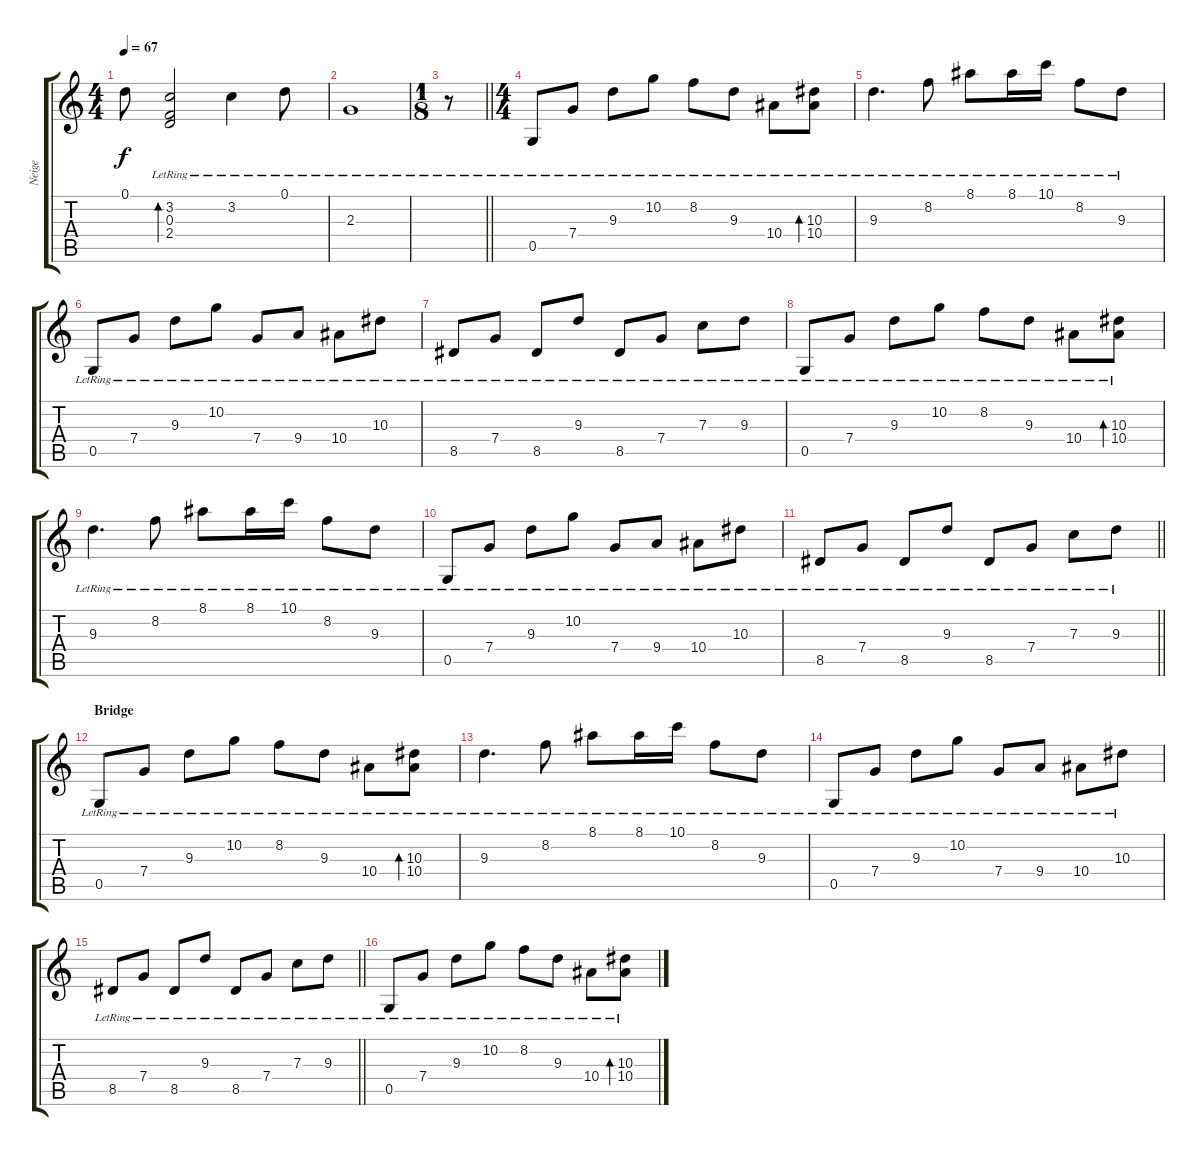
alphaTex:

\track ("Neige" "Neige") {instrument electricguitarjazz}
\staff {score tabs}
\tuning (D4 A3 F3 C3 G2 D2) {hide}
\ts (4 4)
\tempo 67
\clef g2
\ks c
0.1{t}.8{dy f} (3.2{lr} 0.3{lr} 2.4{lr}).2{bd 60} 3.2{lr}.4 0.1{lr}.8 |
2.3{lr}.1 |
\ts (1 8)
\barLineRight lightlight
r.8 |
\ts (4 4)
\section ("" "")
0.5{lr}.8 7.4{lr}.8 9.3{lr}.8 10.2{lr}.8 8.2{lr}.8 9.3{lr}.8 10.4{lr}.8 (10.3{lr} 10.4{lr}).8{bd 60} |
9.3{lr}.4{d} 8.2{lr}.8 8.1{lr}.8 8.1{lr}.16 10.1{lr}.16 8.2{lr}.8 9.3{lr}.8 |
0.5{lr}.8 7.4{lr}.8 9.3{lr}.8 10.2{lr}.8 7.4{lr}.8 9.4{lr}.8 10.4{lr}.8 10.3{lr}.8 |
8.5{lr}.8 7.4{lr}.8 8.5{lr}.8 9.3{lr}.8 8.5{lr}.8 7.4{lr}.8 7.3{lr}.8 9.3{lr}.8 |
0.5{lr}.8 7.4{lr}.8 9.3{lr}.8 10.2{lr}.8 8.2{lr}.8 9.3{lr}.8 10.4{lr}.8 (10.3{lr} 10.4{lr}).8{bd 60} |
9.3{lr}.4{d} 8.2{lr}.8 8.1{lr}.8 8.1{lr}.16 10.1{lr}.16 8.2{lr}.8 9.3{lr}.8 |
0.5{lr}.8 7.4{lr}.8 9.3{lr}.8 10.2{lr}.8 7.4{lr}.8 9.4{lr}.8 10.4{lr}.8 10.3{lr}.8 |
\barLineRight lightlight
8.5{lr}.8 7.4{lr}.8 8.5{lr}.8 9.3{lr}.8 8.5{lr}.8 7.4{lr}.8 7.3{lr}.8 9.3{lr}.8 |
\section ("" "Bridge")
0.5{lr}.8 7.4{lr}.8 9.3{lr}.8 10.2{lr}.8 8.2{lr}.8 9.3{lr}.8 10.4{lr}.8 (10.3{lr} 10.4{lr}).8{bd 60} |
9.3{lr}.4{d} 8.2{lr}.8 8.1{lr}.8 8.1{lr}.16 10.1{lr}.16 8.2{lr}.8 9.3{lr}.8 |
0.5{lr}.8 7.4{lr}.8 9.3{lr}.8 10.2{lr}.8 7.4{lr}.8 9.4{lr}.8 10.4{lr}.8 10.3{lr}.8 |
\barLineRight lightlight
8.5{lr}.8 7.4{lr}.8 8.5{lr}.8 9.3{lr}.8 8.5{lr}.8 7.4{lr}.8 7.3{lr}.8 9.3{lr}.8 |
0.5{lr}.8 7.4{lr}.8 9.3{lr}.8 10.2{lr}.8 8.2{lr}.8 9.3{lr}.8 10.4{lr}.8 (10.3{lr} 10.4{lr}).8{bd 60}
